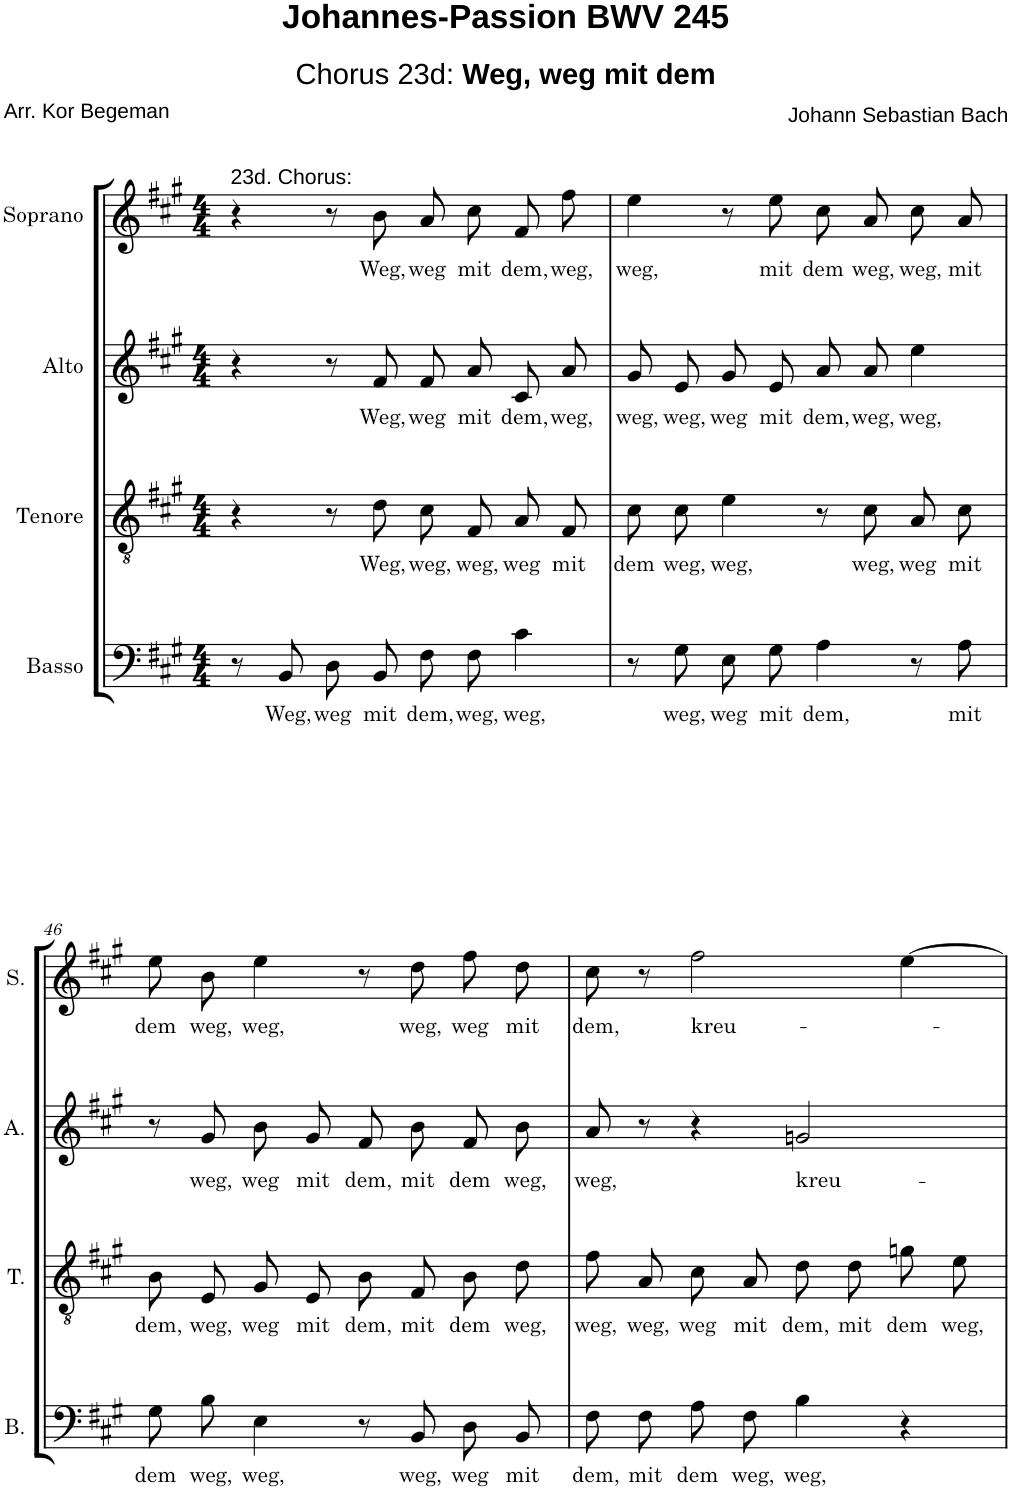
**kern	**text	**kern	**text	**kern	**text	**kern	**text
*part4	*part4	*part3	*part3	*part2	*part2	*part1	*part1
*staff4	*staff4	*staff3	*staff3	*staff2	*staff2	*staff1	*staff1
*I"Basso	*	*I"Tenore	*	*I"Alto	*	*I"Soprano	*
*I'B.	*	*I'T.	*	*I'A.	*	*I'S.	*
*clefF4	*	*clefGv2	*	*clefG2	*	*clefG2	*
*k[f#c#g#]	*	*k[f#c#g#]	*	*k[f#c#g#]	*	*k[f#c#g#]	*
*A:	*	*A:	*	*A:	*	*A:	*
*M4/4	*	*M4/4	*	*M4/4	*	*M4/4	*
=44	=44	=44	=44	=44	=44	=44	=44
!	!	!	!	!	!	!LO:TX:a:t=23d. Chorus&colon;	!
8r	.	4r	.	4r	.	4r	.
!	!LO:LY:b	!	!	!	!	!	!
8BB/	Weg,	.	.	.	.	.	.
!	!LO:LY:b	!	!	!	!	!	!
8D/L	weg	8r	.	8r	.	8r	.
!	!LO:LY:b	!	!LO:LY:b	!	!LO:LY:b	!	!LO:LY:b
8BB/J	mit	8d\	Weg,	8f#/	Weg,	8b\	Weg,
!	!LO:LY:b	!	!LO:LY:b	!	!LO:LY:b	!	!LO:LY:b
8F#\L	dem,	8c#/L	weg,	8f#/L	weg	8a\L	weg
!	!LO:LY:b	!	!LO:LY:b	!	!LO:LY:b	!	!LO:LY:b
8F#\J	weg,	8F#/J	weg,	8a/J	mit	8cc#\J	mit
!	!LO:LY:b	!	!LO:LY:b	!	!LO:LY:b	!	!LO:LY:b
4c#\	weg,	8A/L	weg	8c#/L	dem,	8f#\L	dem,
!	!	!	!LO:LY:b	!	!LO:LY:b	!	!LO:LY:b
.	.	8F#/J	mit	8a/J	weg,	8ff#\J	weg,
=45	=45	=45	=45	=45	=45	=45	=45
!	!	!	!LO:LY:b	!	!LO:LY:b	!	!LO:LY:b
8r	.	8c#\L	dem	8g#/L	weg,	4ee\	weg,
!	!LO:LY:b	!	!LO:LY:b	!	!LO:LY:b	!	!
8G#\	weg,	8c#\J	weg,	8e/J	weg,	.	.
!	!LO:LY:b	!	!LO:LY:b	!	!LO:LY:b	!	!
8E\L	weg	4e\	weg,	8g#/L	weg	8r	.
!	!LO:LY:b	!	!	!	!LO:LY:b	!	!LO:LY:b
8G#\J	mit	.	.	8e/J	mit	8ee\	mit
!	!LO:LY:b	!	!	!	!LO:LY:b	!	!LO:LY:b
4A\	dem,	8r	.	8a/L	dem,	8cc#\L	dem
!	!	!	!LO:LY:b	!	!LO:LY:b	!	!LO:LY:b
.	.	8c#\	weg,	8a/J	weg,	8a\J	weg,
!	!	!	!LO:LY:b	!	!LO:LY:b	!	!LO:LY:b
8r	.	8A\L	weg	4ee\	weg,	8cc#\L	weg,
!	!LO:LY:b	!	!LO:LY:b	!	!	!	!LO:LY:b
8A\	mit	8c#\J	mit	.	.	8a\J	mit
!!LO:LB:g=z
=46	=46	=46	=46	=46	=46	=46	=46
!	!LO:LY:b	!	!LO:LY:b	!	!	!	!LO:LY:b
8G#\L	dem	8B/L	dem,	8r	.	8ee\L	dem
!	!LO:LY:b	!	!LO:LY:b	!	!LO:LY:b	!	!LO:LY:b
8B\J	weg,	8E/J	weg,	8g#/	weg,	8b\J	weg,
!	!LO:LY:b	!	!LO:LY:b	!	!LO:LY:b	!	!LO:LY:b
4E\	weg,	8G#/L	weg	8b/L	weg	4ee\	weg,
!	!	!	!LO:LY:b	!	!LO:LY:b	!	!
.	.	8E/J	mit	8g#/J	mit	.	.
!	!	!	!LO:LY:b	!	!LO:LY:b	!	!
8r	.	8B/L	dem,	8f#/L	dem,	8r	.
!	!LO:LY:b	!	!LO:LY:b	!	!LO:LY:b	!	!LO:LY:b
8BB/	weg,	8F#/J	mit	8b/J	mit	8dd\	weg,
!	!LO:LY:b	!	!LO:LY:b	!	!LO:LY:b	!	!LO:LY:b
8D/L	weg	8B\L	dem	8f#/L	dem	8ff#\L	weg
!	!LO:LY:b	!	!LO:LY:b	!	!LO:LY:b	!	!LO:LY:b
8BB/J	mit	8d\J	weg,	8b/J	weg,	8dd\J	mit
=47	=47	=47	=47	=47	=47	=47	=47
!	!LO:LY:b	!	!LO:LY:b	!	!LO:LY:b	!	!LO:LY:b
8F#\L	dem,	8f#\L	weg,	8a/	weg,	8cc#\	dem,
!	!LO:LY:b	!	!LO:LY:b	!	!	!	!
8F#\J	mit	8A\J	weg,	8r	.	8r	.
!	!LO:LY:b	!	!LO:LY:b	!	!	!	!LO:LY:b
8A\L	dem	8c#\L	weg	4r	.	2ff#\	kreu-
!	!LO:LY:b	!	!LO:LY:b	!	!	!	!
8F#\J	weg,	8A\J	mit	.	.	.	.
!	!LO:LY:b	!	!LO:LY:b	!	!LO:LY:b	!	!
4B\	weg,	8d\L	dem,	2gn/	kreu-	.	.
!	!	!	!LO:LY:b	!	!	!	!
.	.	8d\J	mit	.	.	.	.
!	!	!	!LO:LY:b	!	!	!	!
4r	.	8gn\L	dem	.	.	[4ee\	.
!	!	!	!LO:LY:b	!	!	!	!
.	.	8e\J	weg,	.	.	.	.
=	=	=	=	=	=	=	=
*-	*-	*-	*-	*-	*-	*-	*-
